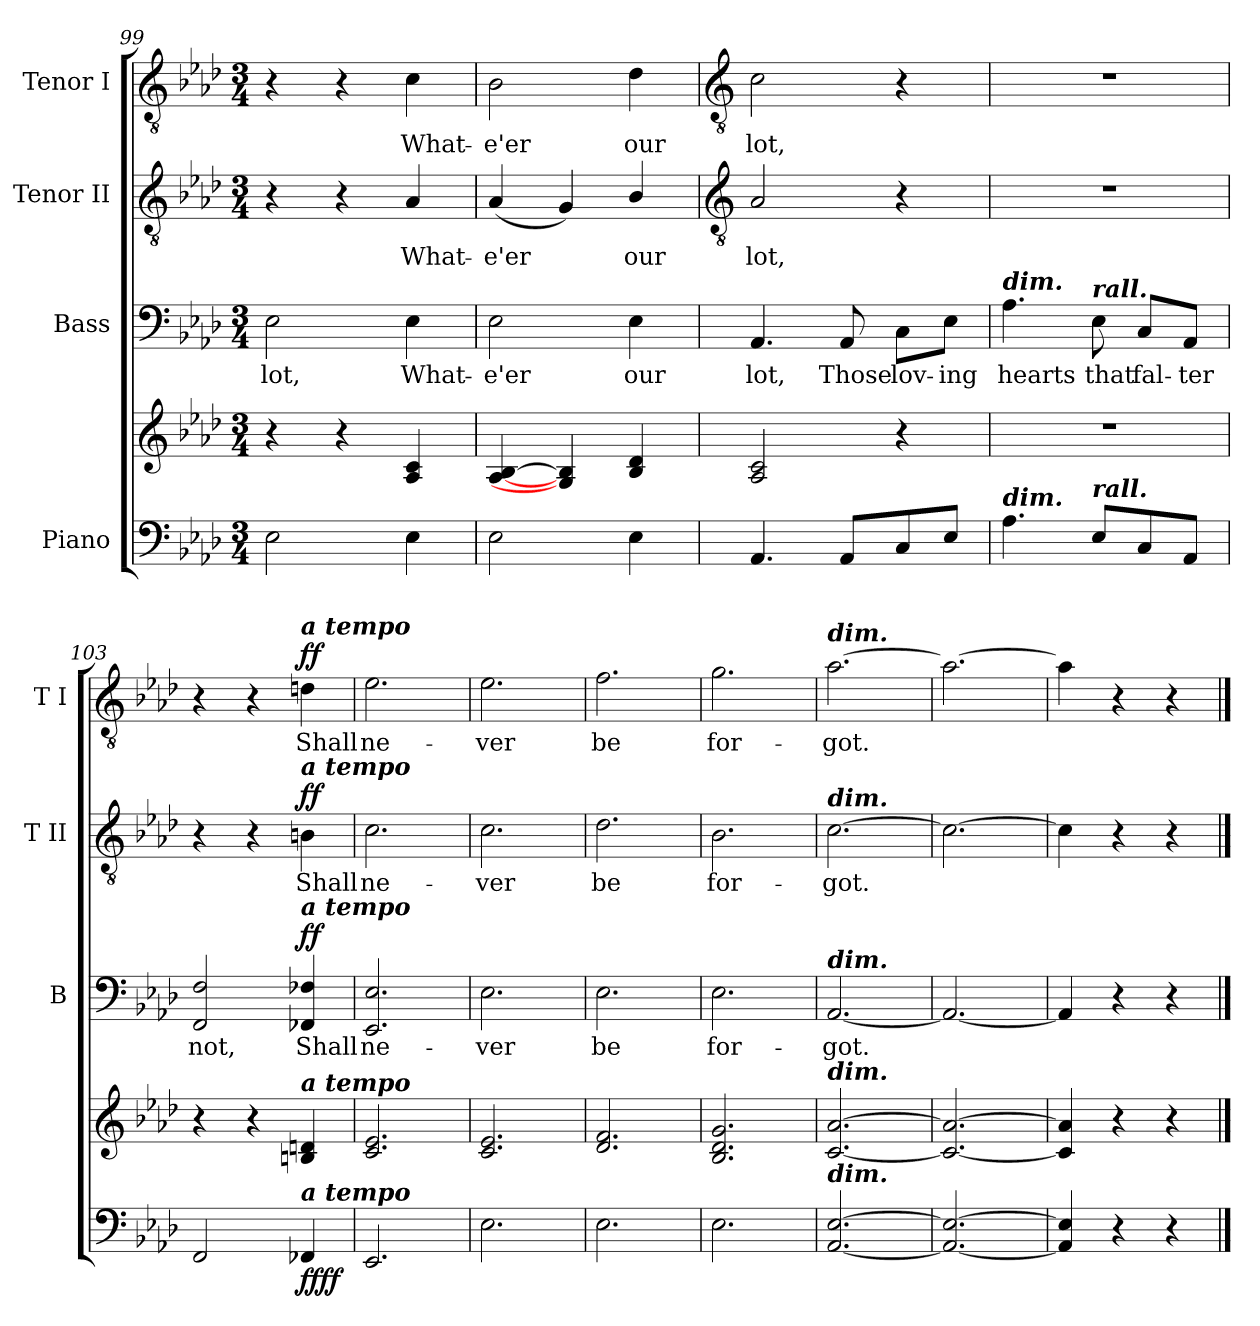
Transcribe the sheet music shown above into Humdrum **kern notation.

**kern	**kern	**dynam	**kern	**text	**dynam	**kern	**text	**dynam	**kern	**text	**dynam
*part4	*part4	*part4	*part3	*part3	*part3	*part2	*part2	*part2	*part1	*part1	*part1
*staff5	*staff4	*staff4/5	*staff3	*staff3	*staff3	*staff2	*staff2	*staff2	*staff1	*staff1	*staff1
*I"Piano	*	*	*I"Bass	*	*	*I"Tenor II	*	*	*I"Tenor I	*	*
*	*	*	*I'B	*	*	*I'T II	*	*	*I'T I	*	*
*clefF4	*clefG2	*	*clefF4	*	*	*clefGv2	*	*	*clefGv2	*	*
*k[b-e-a-d-]	*k[b-e-a-d-]	*	*k[b-e-a-d-]	*	*	*k[b-e-a-d-]	*	*	*k[b-e-a-d-]	*	*
*A-:	*A-:	*	*A-:	*	*	*A-:	*	*	*A-:	*	*
*M3/4	*M3/4	*	*M3/4	*	*	*M3/4	*	*	*M3/4	*	*
=99	=99	=99	=99	=99	=99	=99	=99	=99	=99	=99	=99
!	!	!	!	!LO:LY:b	!	!	!	!	!	!	!
2E-	4r	.	2E-	lot,	.	4r	.	.	4r	.	.
.	4r	.	.	.	.	4r	.	.	4r	.	.
!	!	!	!	!LO:LY:b	!	!	!LO:LY:b	!	!	!LO:LY:b	!
4E-	4A- 4c	.	4E-	What-	.	4A-	What-	.	4c	What-	.
=100	=100	=100	=100	=100	=100	=100	=100	=100	=100	=100	=100
!	!	!	!	!LO:LY:b	!	!	!LO:LY:b	!	!	!LO:LY:b	!
2E-	[4A- [4B-	.	2E-	-e'er	.	(<4A-	-e'er	.	2B-	-e'er	.
.	4G] 4B-]	.	.	.	.	4G)	.	.	.	.	.
!	!	!	!	!LO:LY:b	!	!	!LO:LY:b	!	!	!LO:LY:b	!
4E-	4B- 4d-	.	4E-	our	.	4B-/	our	.	4d-	our	.
!!LO:LB:g=z
=101	=101	=101	=101	=101	=101	=101	=101	=101	=101	=101	=101
*	*	*	*	*	*	*clefGv2	*	*	*clefGv2	*	*
!	!	!	!	!LO:LY:b	!	!	!LO:LY:b	!	!	!LO:LY:b	!
4.AA-	2A- 2c	.	4.AA-	lot,	.	2A-	lot,	.	2c	lot,	.
!	!	!	!	!LO:LY:b	!	!	!	!	!	!	!
8AA-L	.	.	8AA-	Those	.	.	.	.	.	.	.
!	!	!	!	!LO:LY:b	!	!	!	!	!	!	!
8C	4r	.	8C\L	lov-	.	4r	.	.	4r	.	.
!	!	!	!	!LO:LY:b	!	!	!	!	!	!	!
8E-J	.	.	8E-\J	-ing	.	.	.	.	.	.	.
=102	=102	=102	=102	=102	=102	=102	=102	=102	=102	=102	=102
!	!	!	!LO:TX:a:Bi:t=dim.	!	!	!	!	!	!	!	!
!LO:TX:a:Bi:t=dim.	!	!	!	!	!	!	!	!	!	!	!
!	!LO:N:vis=1	!	!	!LO:LY:b	!	!LO:N:vis=1	!	!	!LO:N:vis=1	!	!
4.A-	2.r	.	4.A-	hearts	.	2.r	.	.	2.r	.	.
!	!	!	!LO:TX:a:Bi:t=rall.	!	!	!	!	!	!	!	!
!LO:TX:a:Bi:t=rall.	!	!	!	!	!	!	!	!	!	!	!
!	!	!	!	!LO:LY:b	!	!	!	!	!	!	!
8E-L	.	.	8E-	that	.	.	.	.	.	.	.
!	!	!	!	!LO:LY:b	!	!	!	!	!	!	!
8C	.	.	8C/L	fal-	.	.	.	.	.	.	.
!	!	!	!	!LO:LY:b	!	!	!	!	!	!	!
8AA-J	.	.	8AA-/J	-ter	.	.	.	.	.	.	.
=103	=103	=103	=103	=103	=103	=103	=103	=103	=103	=103	=103
!	!	!	!	!LO:LY:b	!	!	!	!	!	!	!
2FF	4r	.	2FF 2F	not,	.	4r	.	.	4r	.	.
.	4r	.	.	.	.	4r	.	.	4r	.	.
!	!	!	!	!	!	!	!	!	!LO:TX:a:Bi:t=a tempo	!	!
!	!	!	!	!	!	!LO:TX:a:Bi:t=a tempo	!	!	!	!	!
!	!	!	!LO:TX:a:Bi:t=a tempo	!	!	!	!	!	!	!	!
!	!LO:TX:a:Bi:t=a tempo	!	!	!	!	!	!	!	!	!	!
!LO:TX:a:Bi:t=a tempo	!	!	!	!	!	!	!	!	!	!	!
!	!	!LO:DY:b=2	!	!LO:LY:b	!	!	!LO:LY:b	!	!	!LO:LY:b	!
!	!	!LO:DY:n=1:b	!	!	!LO:DY:b	!	!	!LO:DY:b	!	!	!LO:DY:b
4FF-X	4Bn 4dn	ff ff	4FF-X 4F-X	Shall	ff	4Bn	Shall	ff	4dn	Shall	ff
=104	=104	=104	=104	=104	=104	=104	=104	=104	=104	=104	=104
!	!	!	!	!LO:LY:b	!	!	!LO:LY:b	!	!	!LO:LY:b	!
2.EE-	2.c 2.e-	.	2.EE- 2.E-	ne-	.	2.c	ne-	.	2.e-	ne-	.
=105	=105	=105	=105	=105	=105	=105	=105	=105	=105	=105	=105
!	!	!	!	!LO:LY:b	!	!	!LO:LY:b	!	!	!LO:LY:b	!
2.E-	2.c 2.e-	.	2.E-	-ver	.	2.c	-ver	.	2.e-	-ver	.
=106	=106	=106	=106	=106	=106	=106	=106	=106	=106	=106	=106
!	!	!	!	!LO:LY:b	!	!	!LO:LY:b	!	!	!LO:LY:b	!
2.E-	2.d- 2.f	.	2.E-	be	.	2.d-	be	.	2.f	be	.
=107	=107	=107	=107	=107	=107	=107	=107	=107	=107	=107	=107
!	!	!	!	!LO:LY:b	!	!	!LO:LY:b	!	!	!LO:LY:b	!
2.E-	2.B- 2.d- 2.g	.	2.E-	for-	.	2.B-	for-	.	2.g	for-	.
=108	=108	=108	=108	=108	=108	=108	=108	=108	=108	=108	=108
!	!	!	!	!	!	!	!	!	!LO:TX:a:Bi:t=dim.	!	!
!	!	!	!	!	!	!LO:TX:a:Bi:t=dim.	!	!	!	!	!
!	!	!	!LO:TX:a:Bi:t=dim.	!	!	!	!	!	!	!	!
!	!LO:TX:a:Bi:t=dim.	!	!	!	!	!	!	!	!	!	!
!LO:TX:a:Bi:t=dim.	!	!	!	!	!	!	!	!	!	!	!
!	!	!	!	!LO:LY:b	!	!	!LO:LY:b	!	!	!LO:LY:b	!
[2.AA- [2.E-	[2.c [2.a-	.	[2.AA-	-got.	.	[2.c	-got.	.	[2.a-	-got.	.
=109	=109	=109	=109	=109	=109	=109	=109	=109	=109	=109	=109
2.AA-_ 2.E-_	2.c_ 2.a-_	.	2.AA-_	.	.	2.c_	.	.	2.a-_	.	.
=110	=110	=110	=110	=110	=110	=110	=110	=110	=110	=110	=110
4AA-] 4E-]	4c] 4a-]	.	4AA-]	.	.	4c]	.	.	4a-]	.	.
4r	4r	.	4r	.	.	4r	.	.	4r	.	.
4r	4r	.	4r	.	.	4r	.	.	4r	.	.
==	==	==	==	==	==	==	==	==	==	==	==
*-	*-	*-	*-	*-	*-	*-	*-	*-	*-	*-	*-
